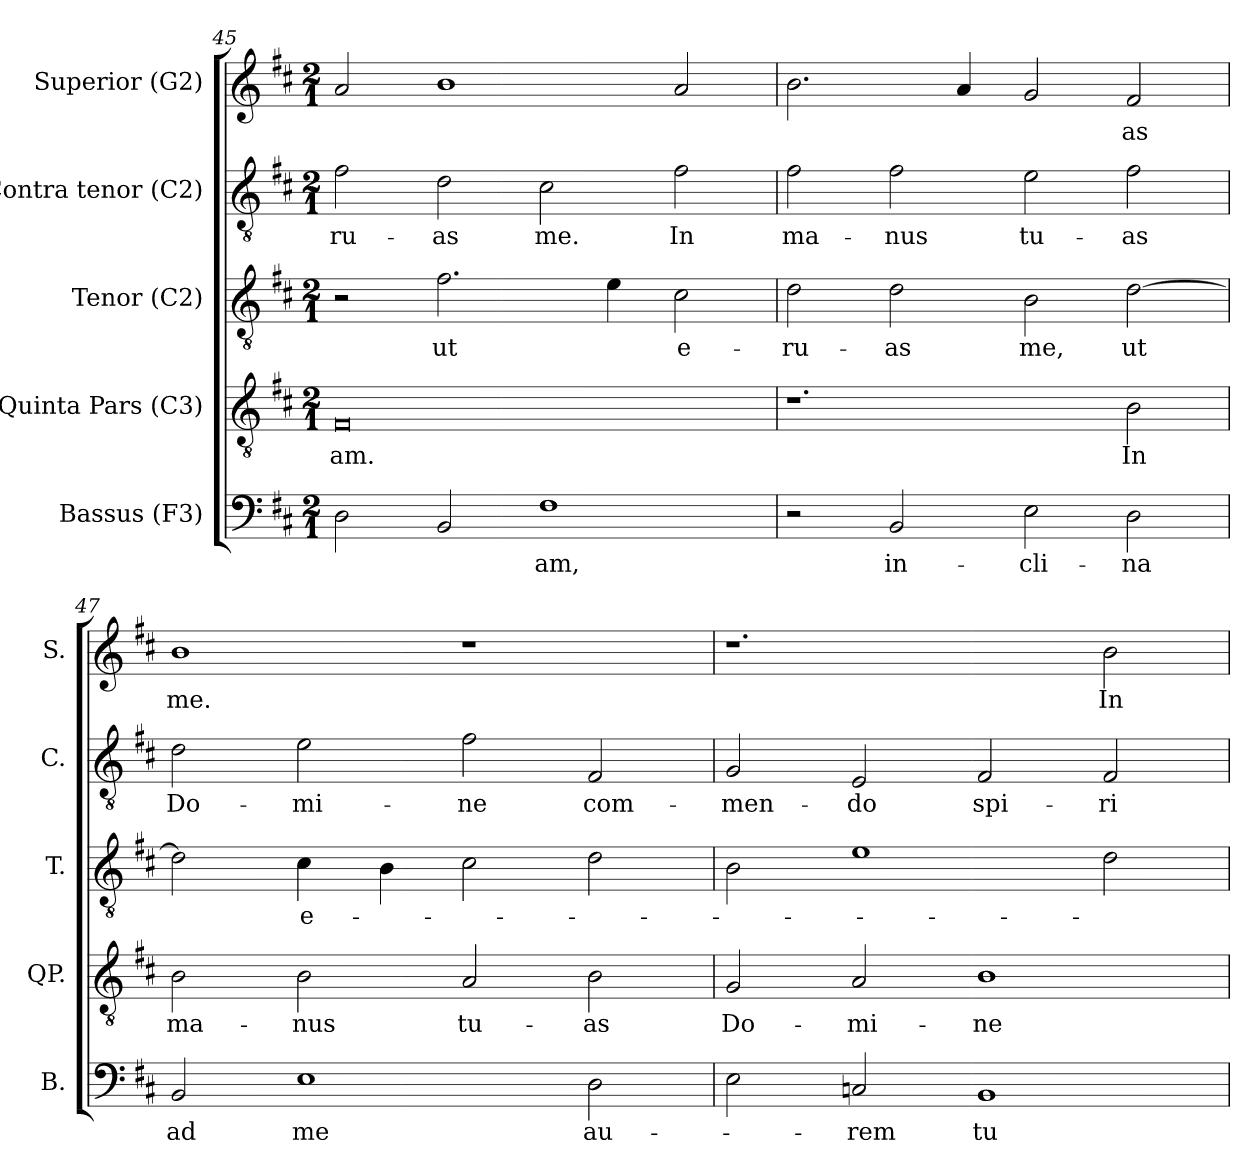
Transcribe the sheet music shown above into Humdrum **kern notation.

**kern	**text	**kern	**text	**kern	**text	**kern	**text	**kern	**text
*part5	*part5	*part4	*part4	*part3	*part3	*part2	*part2	*part1	*part1
*staff5	*staff5	*staff4	*staff4	*staff3	*staff3	*staff2	*staff2	*staff1	*staff1
*I"Bassus (F3)	*	*I"Quinta Pars (C3)	*	*I"Tenor (C2)	*	*I"Contra tenor (C2)	*	*I"Superior (G2)	*
*I'B.	*	*I'QP.	*	*I'T.	*	*I'C.	*	*I'S.	*
!!LO:LB:g=z
*clefF4	*	*clefGv2	*	*clefGv2	*	*clefGv2	*	*clefG2	*
*	*	*ITrd7c12	*	*ITrd7c12	*	*ITrd7c12	*	*	*
*k[f#c#]	*	*k[f#c#]	*	*k[f#c#]	*	*k[f#c#]	*	*k[f#c#]	*
*D:	*	*D:	*	*D:	*	*D:	*	*D:	*
*M2/1	*	*M2/1	*	*M2/1	*	*M2/1	*	*M2/1	*
=45	=45	=45	=45	=45	=45	=45	=45	=45	=45
!	!	!	!LO:LY:b:color=#000000	!	!	!	!	!	!
!	!	!	!	!	!	!	!LO:LY:b:color=#000000	!	!
2Di\	.	0FF#i	-am.	2r	.	2F#i\	-ru-	2ai/	.
!	!	!	!	!	!LO:LY:b:color=#000000	!	!	!	!
!	!	!	!	!	!	!	!LO:LY:b:color=#000000	!	!
2BBi/	.	.	.	2.F#i\	ut	2Di\	-as	1bi	.
!	!LO:LY:b:color=#000000	!	!	!	!	!	!	!	!
!	!	!	!	!	!	!	!LO:LY:b:color=#000000	!	!
1F#i	-am,	.	.	.	.	2C#i\	me.	.	.
.	.	.	.	4Ei\	.	.	.	.	.
!	!	!	!	!	!LO:LY:b:color=#000000	!	!	!	!
!	!	!	!	!	!	!	!LO:LY:b:color=#000000	!	!
.	.	.	.	2C#i\	e-	2F#i\	In	2ai/	.
=46	=46	=46	=46	=46	=46	=46	=46	=46	=46
!	!	!	!	!	!LO:LY:b:color=#000000	!	!	!	!
!	!	!	!	!	!	!	!LO:LY:b:color=#000000	!	!
2r	.	1.r	.	2Di\	-ru-	2F#i\	ma-	2.bi\	.
!	!LO:LY:b:color=#000000	!	!	!	!	!	!	!	!
!	!	!	!	!	!LO:LY:b:color=#000000	!	!	!	!
!	!	!	!	!	!	!	!LO:LY:b:color=#000000	!	!
2BBi/	in-	.	.	2Di\	-as	2F#i\	-nus	.	.
.	.	.	.	.	.	.	.	4ai/	.
!	!LO:LY:b:color=#000000	!	!	!	!	!	!	!	!
!	!	!	!	!	!LO:LY:b:color=#000000	!	!	!	!
!	!	!	!	!	!	!	!LO:LY:b:color=#000000	!	!
2Ei\	-cli-	.	.	2BBi\	me,	2Ei\	tu-	2gi/	.
!	!LO:LY:b:color=#000000	!	!	!	!	!	!	!	!
!	!	!	!LO:LY:b:color=#000000	!	!	!	!	!	!
!	!	!	!	!	!LO:LY:b:color=#000000	!	!	!	!
!	!	!	!	!	!	!	!LO:LY:b:color=#000000	!	!
!	!	!	!	!	!	!	!	!	!LO:LY:b:color=#000000
2Di\	-na	2BBi\	In	[2Di\	ut	2F#i\	-as	2f#i/	-as
=47	=47	=47	=47	=47	=47	=47	=47	=47	=47
!	!LO:LY:b:color=#000000	!	!	!	!	!	!	!	!
!	!	!	!LO:LY:b:color=#000000	!	!	!	!	!	!
!	!	!	!	!	!	!	!LO:LY:b:color=#000000	!	!
!	!	!	!	!	!	!	!	!	!LO:LY:b:color=#000000
2BBi/	ad	2BBi\	ma-	2Di\]	.	2Di\	Do-	1bi	me.
!	!LO:LY:b:color=#000000	!	!	!	!	!	!	!	!
!	!	!	!LO:LY:b:color=#000000	!	!	!	!	!	!
!	!	!	!	!	!LO:LY:b:color=#000000	!	!	!	!
!	!	!	!	!	!	!	!LO:LY:b:color=#000000	!	!
1Ei	me	2BBi\	-nus	4C#i\	e-	2Ei\	-mi-	.	.
.	.	.	.	4BBi\	.	.	.	.	.
!	!	!	!LO:LY:b:color=#000000	!	!	!	!	!	!
!	!	!	!	!	!	!	!LO:LY:b:color=#000000	!	!
.	.	2AAi/	tu-	2C#i\	.	2F#i\	-ne	1r	.
!	!LO:LY:b:color=#000000	!	!	!	!	!	!	!	!
!	!	!	!LO:LY:b:color=#000000	!	!	!	!	!	!
!	!	!	!	!	!	!	!LO:LY:b:color=#000000	!	!
2Di\	au-	2BBi\	-as	2Di\	.	2FF#i/	com-	.	.
=48	=48	=48	=48	=48	=48	=48	=48	=48	=48
!	!	!	!LO:LY:b:color=#000000	!	!	!	!	!	!
!	!	!	!	!	!	!	!LO:LY:b:color=#000000	!	!
2Ei\	.	2GGi/	Do-	2BBi\	.	2GGi/	-men-	1.r	.
!	!LO:LY:b:color=#000000	!	!	!	!	!	!	!	!
!	!	!	!LO:LY:b:color=#000000	!	!	!	!	!	!
!	!	!	!	!	!	!	!LO:LY:b:color=#000000	!	!
2Ci/	-rem	2AAi/	-mi-	1Ei	.	2EEi/	-do	.	.
!	!LO:LY:b:color=#000000	!	!	!	!	!	!	!	!
!	!	!	!LO:LY:b:color=#000000	!	!	!	!	!	!
!	!	!	!	!	!	!	!LO:LY:b:color=#000000	!	!
1BBi	tu-	1BBi	-ne	.	.	2FF#i/	spi-	.	.
!	!	!	!	!	!	!	!LO:LY:b:color=#000000	!	!
!	!	!	!	!	!	!	!	!	!LO:LY:b:color=#000000
.	.	.	.	2Di\	.	2FF#i/	-ri-	2bi\	In
=	=	=	=	=	=	=	=	=	=
*-	*-	*-	*-	*-	*-	*-	*-	*-	*-
